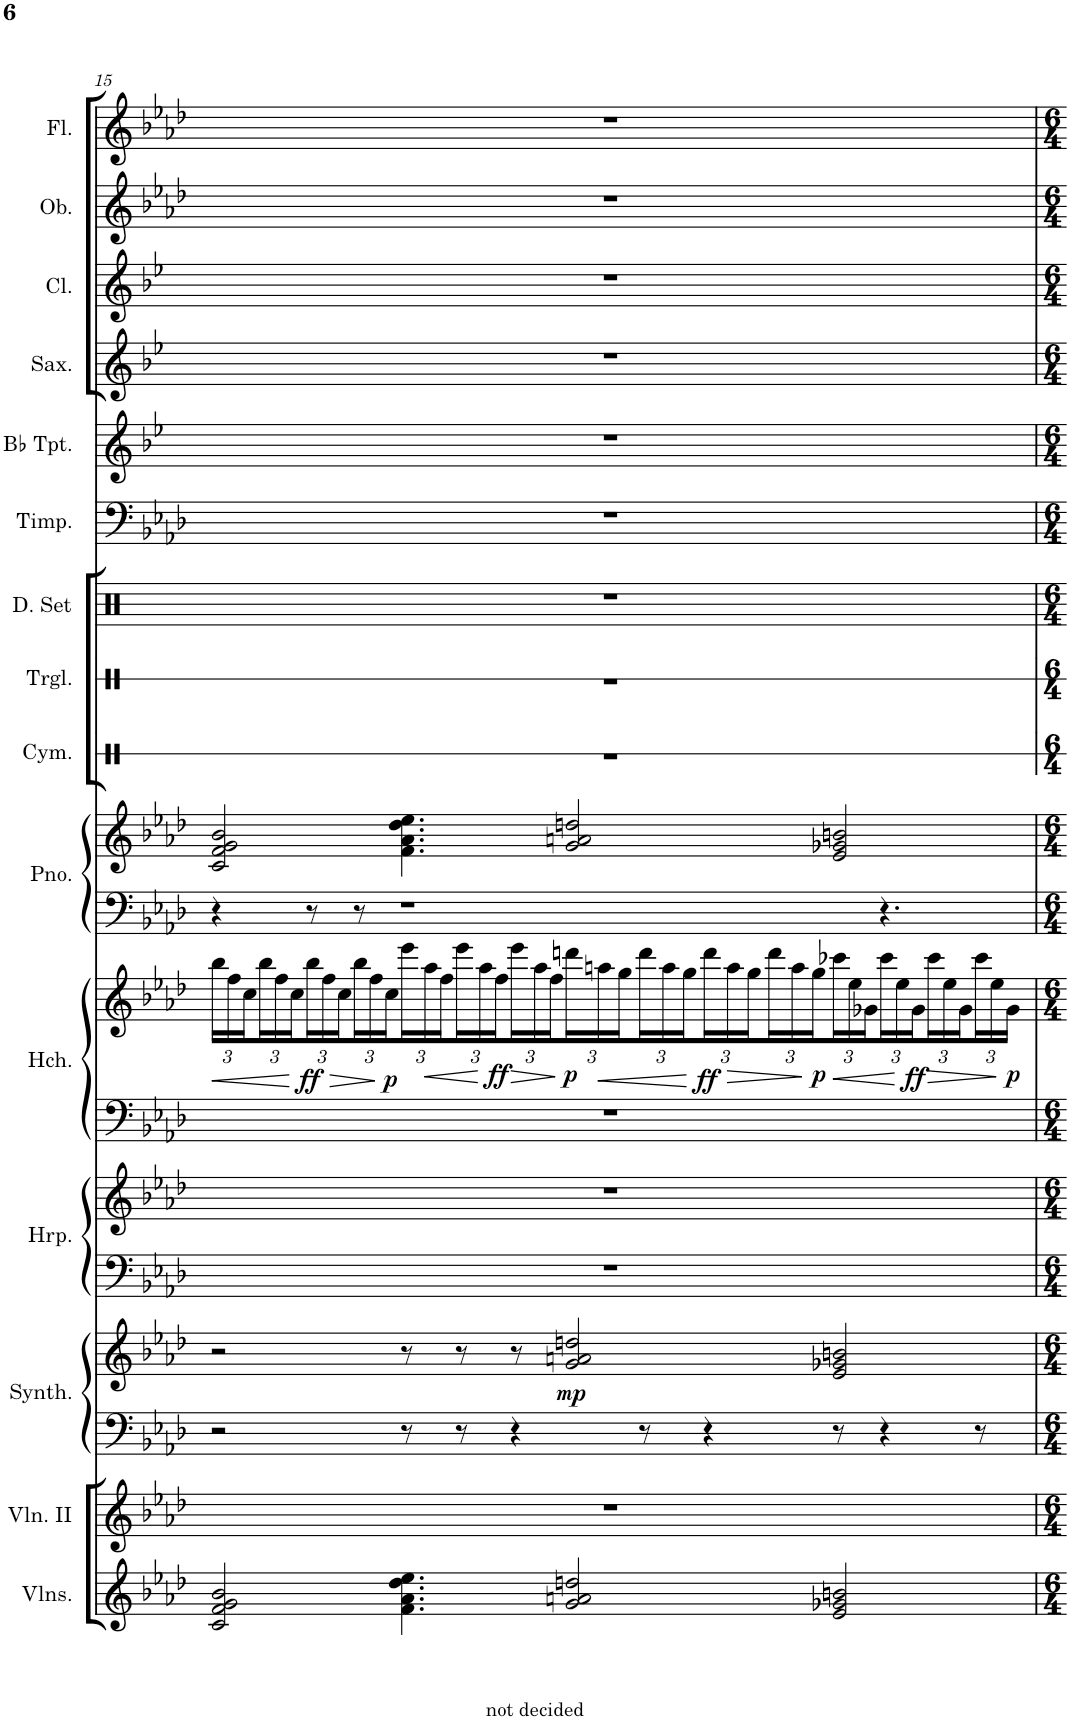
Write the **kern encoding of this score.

**kern	**kern	**kern	**kern	**dynam	**kern	**kern	**kern	**kern	**dynam	**kern	**kern	**kern	**kern	**kern	**kern	**kern	**kern	**kern	**kern	**kern
*part15	*part14	*part13	*part13	*part13	*part12	*part12	*part11	*part11	*part11	*part10	*part10	*part9	*part8	*part7	*part6	*part5	*part4	*part3	*part2	*part1
*staff19	*staff18	*staff17	*staff16	*staff16/17	*staff15	*staff14	*staff13	*staff12	*staff12/13	*staff11	*staff10	*staff9	*staff8	*staff7	*staff6	*staff5	*staff4	*staff3	*staff2	*staff1
*I"Violins	*I"Violins II	*I"Saw Synthesizer	*	*	*I"Harp	*	*I"Harpsichord	*	*	*I"Grand Piano	*	*I"Cymbal	*I"Triangle	*I"Drumset	*I"Timpani	*I"Trumpets in Bb	*I"Saxophone	*I"Clarinet	*I"Oboe	*I"Flutes
*I'Vlns.	*I'Vln. II	*I'Synth.	*	*	*I'Hrp.	*	*I'Hch.	*	*	*I'Pno.	*	*I'Cym.	*I'Trgl.	*I'D. Set	*I'Timp.	*	*I'Sax.	*I'Cl.	*I'Ob.	*I'Fl.
!!LO:PB:g=z
*clefG2	*clefG2	*clefF4	*clefG2	*	*clefF4	*clefG2	*clefF4	*clefG2	*	*clefF4	*clefG2	*clefX	*clefX	*clefX	*clefF4	*clefG2	*clefG2	*clefG2	*clefG2	*clefG2
*	*	*	*	*	*	*	*	*	*	*	*	*	*	*	*	*Trd1c2	*Trd8c14	*Trd1c2	*	*
*k[b-e-a-d-]	*k[b-e-a-d-]	*k[b-e-a-d-]	*k[b-e-a-d-]	*	*k[b-e-a-d-]	*k[b-e-a-d-]	*k[b-e-a-d-]	*k[b-e-a-d-]	*	*k[b-e-a-d-]	*k[b-e-a-d-]	*k[]	*k[]	*k[]	*k[b-e-a-d-]	*k[b-e-]	*k[b-e-]	*k[b-e-]	*k[b-e-a-d-]	*k[b-e-a-d-]
*M15/8	*M15/8	*M15/8	*M15/8	*	*M15/8	*M15/8	*M15/8	*M15/8	*	*M15/8	*M15/8	*M15/8	*M15/8	*M15/8	*M15/8	*M15/8	*M15/8	*M15/8	*M15/8	*M15/8
*	*	*	*	*	*	*	*	*Xbrackettup	*	*	*	*	*	*	*	*	*	*	*	*
=15	=15	=15	=15	=15	=15	=15	=15	=15	=15	=15	=15	=15	=15	=15	=15	=15	=15	=15	=15	=15
!	!	!	!	!	!	!	!	!	!LO:HP:b	!	!	!	!	!	!	!	!	!	!	!
2c/ 2f/ 2g/ 2b-/	1...r	2r	2r	.	1...r	1...r	1...r	24bb-\LL	<	4r	2c/ 2f/ 2g/ 2b-/	1...r	1...r	1...r	1...r	1...r	1...r	1...r	1...r	1...r
.	.	.	.	.	.	.	.	24ff\	.	.	.	.	.	.	.	.	.	.	.	.
.	.	.	.	.	.	.	.	24cc\	.	.	.	.	.	.	.	.	.	.	.	.
.	.	.	.	.	.	.	.	24bb-\	.	.	.	.	.	.	.	.	.	.	.	.
.	.	.	.	.	.	.	.	24ff\	.	.	.	.	.	.	.	.	.	.	.	.
.	.	.	.	.	.	.	.	24cc\	.	.	.	.	.	.	.	.	.	.	.	.
!	!	!	!	!	!	!	!	!	!LO:HP:n=1:b	!	!	!	!	!	!	!	!	!	!	!
!	!	!	!	!	!	!	!	!	!LO:DY:n=1:b	!	!	!	!	!	!	!	!	!	!	!
.	.	.	.	.	.	.	.	24bb-\	[ > ff	8r	.	.	.	.	.	.	.	.	.	.
.	.	.	.	.	.	.	.	24ff\	.	.	.	.	.	.	.	.	.	.	.	.
.	.	.	.	.	.	.	.	24cc\	.	.	.	.	.	.	.	.	.	.	.	.
.	.	.	.	.	.	.	.	24bb-\	.	8r	.	.	.	.	.	.	.	.	.	.
.	.	.	.	.	.	.	.	24ff\	.	.	.	.	.	.	.	.	.	.	.	.
!	!	!	!	!	!	!	!	!	!LO:DY:n=2:b	!	!	!	!	!	!	!	!	!	!	!
.	.	.	.	.	.	.	.	24cc\	] p	.	.	.	.	.	.	.	.	.	.	.
4.f\ 4.a-\ 4.dd-\ 4.ee-\	.	8r	8r	.	.	.	.	24eee-\	.	1r	4.f\ 4.a-\ 4.dd-\ 4.ee-\	.	.	.	.	.	.	.	.	.
!	!	!	!	!	!	!	!	!	!LO:HP:b	!	!	!	!	!	!	!	!	!	!	!
.	.	.	.	.	.	.	.	24aa-\	<	.	.	.	.	.	.	.	.	.	.	.
.	.	.	.	.	.	.	.	24ff\	.	.	.	.	.	.	.	.	.	.	.	.
.	.	8r	8r	.	.	.	.	24eee-\	.	.	.	.	.	.	.	.	.	.	.	.
.	.	.	.	.	.	.	.	24aa-\	.	.	.	.	.	.	.	.	.	.	.	.
!	!	!	!	!	!	!	!	!	!LO:DY:n=3:b	!	!	!	!	!	!	!	!	!	!	!
.	.	.	.	.	.	.	.	24ff\	[ ff	.	.	.	.	.	.	.	.	.	.	.
!	!	!	!	!	!	!	!	!	!LO:HP:b	!	!	!	!	!	!	!	!	!	!	!
.	.	4r	8r	.	.	.	.	24eee-\	>	.	.	.	.	.	.	.	.	.	.	.
.	.	.	.	.	.	.	.	24aa-\	.	.	.	.	.	.	.	.	.	.	.	.
.	.	.	.	.	.	.	.	24ff\	.	.	.	.	.	.	.	.	.	.	.	.
!	!	!	!	!LO:DY:b	!	!	!	!	!LO:DY:n=4:b	!	!	!	!	!	!	!	!	!	!	!
2g/ 2an/ 2ddn/	.	.	2g/ 2an/ 2ddn/	mp	.	.	.	24dddn\	] p	.	2g/ 2an/ 2ddn/	.	.	.	.	.	.	.	.	.
!	!	!	!	!	!	!	!	!	!LO:HP:b	!	!	!	!	!	!	!	!	!	!	!
.	.	.	.	.	.	.	.	24aan\	<	.	.	.	.	.	.	.	.	.	.	.
.	.	.	.	.	.	.	.	24gg\	.	.	.	.	.	.	.	.	.	.	.	.
.	.	8r	.	.	.	.	.	24ddd\	.	.	.	.	.	.	.	.	.	.	.	.
.	.	.	.	.	.	.	.	24aa\	.	.	.	.	.	.	.	.	.	.	.	.
.	.	.	.	.	.	.	.	24gg\	.	.	.	.	.	.	.	.	.	.	.	.
!	!	!	!	!	!	!	!	!	!LO:DY:n=5:b	!	!	!	!	!	!	!	!	!	!	!
.	.	4r	.	.	.	.	.	24ddd\	[ ff	.	.	.	.	.	.	.	.	.	.	.
!	!	!	!	!	!	!	!	!	!LO:HP:b	!	!	!	!	!	!	!	!	!	!	!
.	.	.	.	.	.	.	.	24aa\	>	.	.	.	.	.	.	.	.	.	.	.
.	.	.	.	.	.	.	.	24gg\	.	.	.	.	.	.	.	.	.	.	.	.
.	.	.	.	.	.	.	.	24ddd\	.	.	.	.	.	.	.	.	.	.	.	.
.	.	.	.	.	.	.	.	24aa\	.	.	.	.	.	.	.	.	.	.	.	.
!	!	!	!	!	!	!	!	!	!LO:DY:n=6:b	!	!	!	!	!	!	!	!	!	!	!
.	.	.	.	.	.	.	.	24gg\	] p	.	.	.	.	.	.	.	.	.	.	.
!	!	!	!	!	!	!	!	!	!LO:HP:b	!	!	!	!	!	!	!	!	!	!	!
2e-/ 2g-X/ 2bn/	.	8r	2e-/ 2g-X/ 2bn/	.	.	.	.	24ccc-X\	<	.	2e-/ 2g-X/ 2bn/	.	.	.	.	.	.	.	.	.
.	.	.	.	.	.	.	.	24ee-\	.	.	.	.	.	.	.	.	.	.	.	.
.	.	.	.	.	.	.	.	24g-X\	.	.	.	.	.	.	.	.	.	.	.	.
.	.	4r	.	.	.	.	.	24ccc-\	.	4.r	.	.	.	.	.	.	.	.	.	.
.	.	.	.	.	.	.	.	24ee-\	.	.	.	.	.	.	.	.	.	.	.	.
!	!	!	!	!	!	!	!	!	!LO:DY:n=7:b	!	!	!	!	!	!	!	!	!	!	!
.	.	.	.	.	.	.	.	24g-\	[ ff	.	.	.	.	.	.	.	.	.	.	.
!	!	!	!	!	!	!	!	!	!LO:HP:b	!	!	!	!	!	!	!	!	!	!	!
.	.	.	.	.	.	.	.	24ccc-\	>	.	.	.	.	.	.	.	.	.	.	.
.	.	.	.	.	.	.	.	24ee-\	.	.	.	.	.	.	.	.	.	.	.	.
.	.	.	.	.	.	.	.	24g-\	.	.	.	.	.	.	.	.	.	.	.	.
.	.	8r	.	.	.	.	.	24ccc-\	.	.	.	.	.	.	.	.	.	.	.	.
.	.	.	.	.	.	.	.	24ee-\	.	.	.	.	.	.	.	.	.	.	.	.
!	!	!	!	!	!	!	!	!	!LO:DY:n=8:b	!	!	!	!	!	!	!	!	!	!	!
.	.	.	.	.	.	.	.	24g-\JJ	] p	.	.	.	.	.	.	.	.	.	.	.
=	=	=	=	=	=	=	=	=	=	=	=	=	=	=	=	=	=	=	=	=
*-	*-	*-	*-	*-	*-	*-	*-	*-	*-	*-	*-	*-	*-	*-	*-	*-	*-	*-	*-	*-
